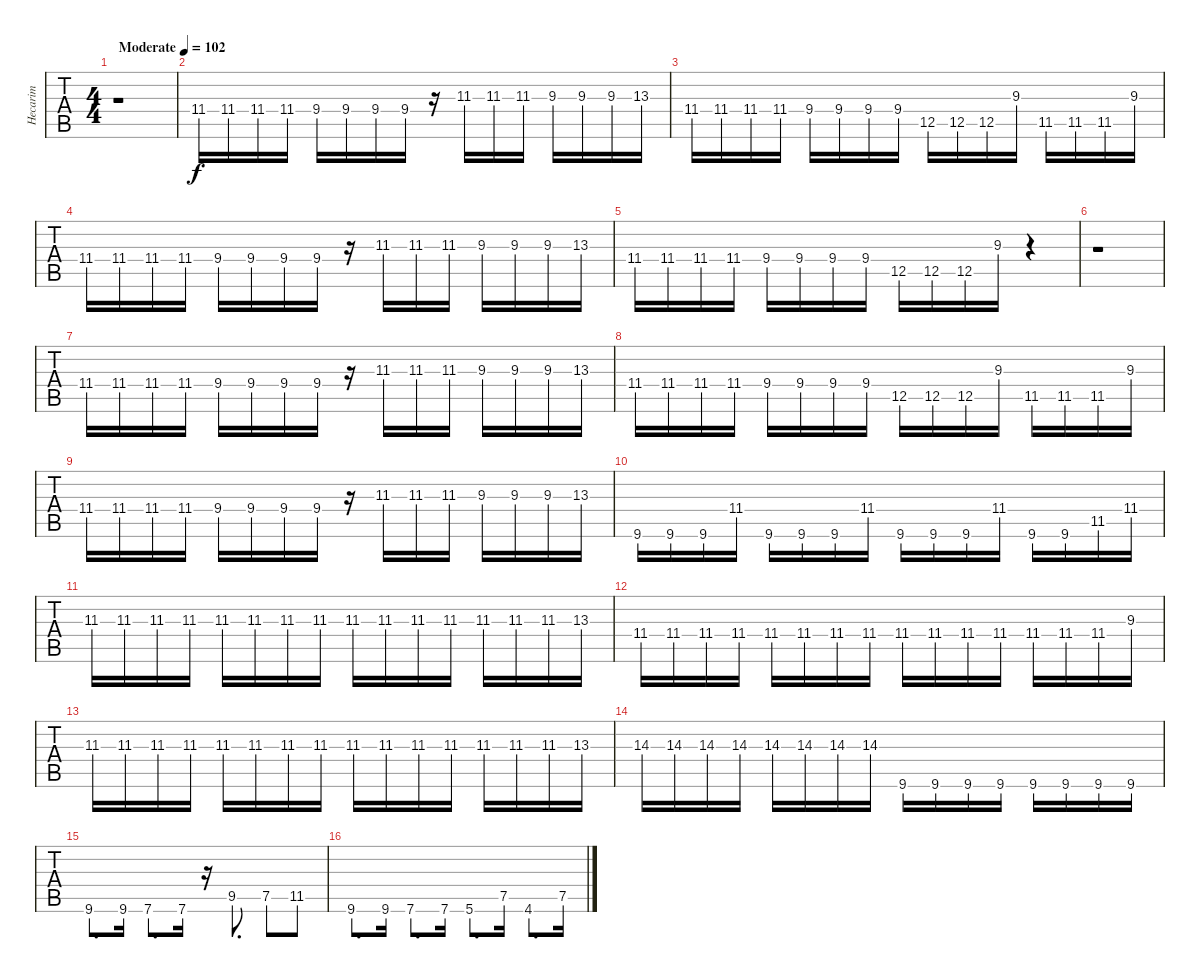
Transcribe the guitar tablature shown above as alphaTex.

\track ("Hecarim" "Hecarim") {instrument lead2sawtooth}
\staff {tabs}
\tuning (C3 G2 D2 A1 E1 B0) {hide}
\ts (4 4)
\tempo (102 "Moderate")
\clef f4
\ks g#minor
r.1{dy f instrument lead2sawtooth} |
11.4.16 11.4.16 11.4.16 11.4.16 9.4.16 9.4.16 9.4.16 9.4.16 r.16 11.3.16 11.3.16 11.3.16 9.3.16 9.3.16 9.3.16 13.3.16 |
11.4.16 11.4.16 11.4.16 11.4.16 9.4.16 9.4.16 9.4.16 9.4.16 12.5.16 12.5.16 12.5.16 9.3.16 11.5.16 11.5.16 11.5.16 9.3.16 |
11.4.16 11.4.16 11.4.16 11.4.16 9.4.16 9.4.16 9.4.16 9.4.16 r.16 11.3.16 11.3.16 11.3.16 9.3.16 9.3.16 9.3.16 13.3.16 |
11.4.16 11.4.16 11.4.16 11.4.16 9.4.16 9.4.16 9.4.16 9.4.16 12.5.16 12.5.16 12.5.16 9.3.16 r.4 |
r.1 |
11.4.16 11.4.16 11.4.16 11.4.16 9.4.16 9.4.16 9.4.16 9.4.16 r.16 11.3.16 11.3.16 11.3.16 9.3.16 9.3.16 9.3.16 13.3.16 |
11.4.16 11.4.16 11.4.16 11.4.16 9.4.16 9.4.16 9.4.16 9.4.16 12.5.16 12.5.16 12.5.16 9.3.16 11.5.16 11.5.16 11.5.16 9.3.16 |
11.4.16 11.4.16 11.4.16 11.4.16 9.4.16 9.4.16 9.4.16 9.4.16 r.16 11.3.16 11.3.16 11.3.16 9.3.16 9.3.16 9.3.16 13.3.16 |
9.6.16 9.6.16 9.6.16 11.4.16 9.6.16 9.6.16 9.6.16 11.4.16 9.6.16 9.6.16 9.6.16 11.4.16 9.6.16 9.6.16 11.5.16 11.4.16 |
11.3.16 11.3.16 11.3.16 11.3.16 11.3.16 11.3.16 11.3.16 11.3.16 11.3.16 11.3.16 11.3.16 11.3.16 11.3.16 11.3.16 11.3.16 13.3.16 |
11.4.16 11.4.16 11.4.16 11.4.16 11.4.16 11.4.16 11.4.16 11.4.16 11.4.16 11.4.16 11.4.16 11.4.16 11.4.16 11.4.16 11.4.16 9.3.16 |
11.3.16 11.3.16 11.3.16 11.3.16 11.3.16 11.3.16 11.3.16 11.3.16 11.3.16 11.3.16 11.3.16 11.3.16 11.3.16 11.3.16 11.3.16 13.3.16 |
14.3.16 14.3.16 14.3.16 14.3.16 14.3.16 14.3.16 14.3.16 14.3.16 9.6.16 9.6.16 9.6.16 9.6.16 9.6.16 9.6.16 9.6.16 9.6.16 |
9.6.8{d} 9.6.16 7.6.8{d} 7.6.16 r.16 9.5.8{d} 7.5.8 11.5.8 |
9.6.8{d} 9.6.16 7.6.8{d} 7.6.16 5.6.8{d} 7.5.16 4.6.8{d} 7.5.16
